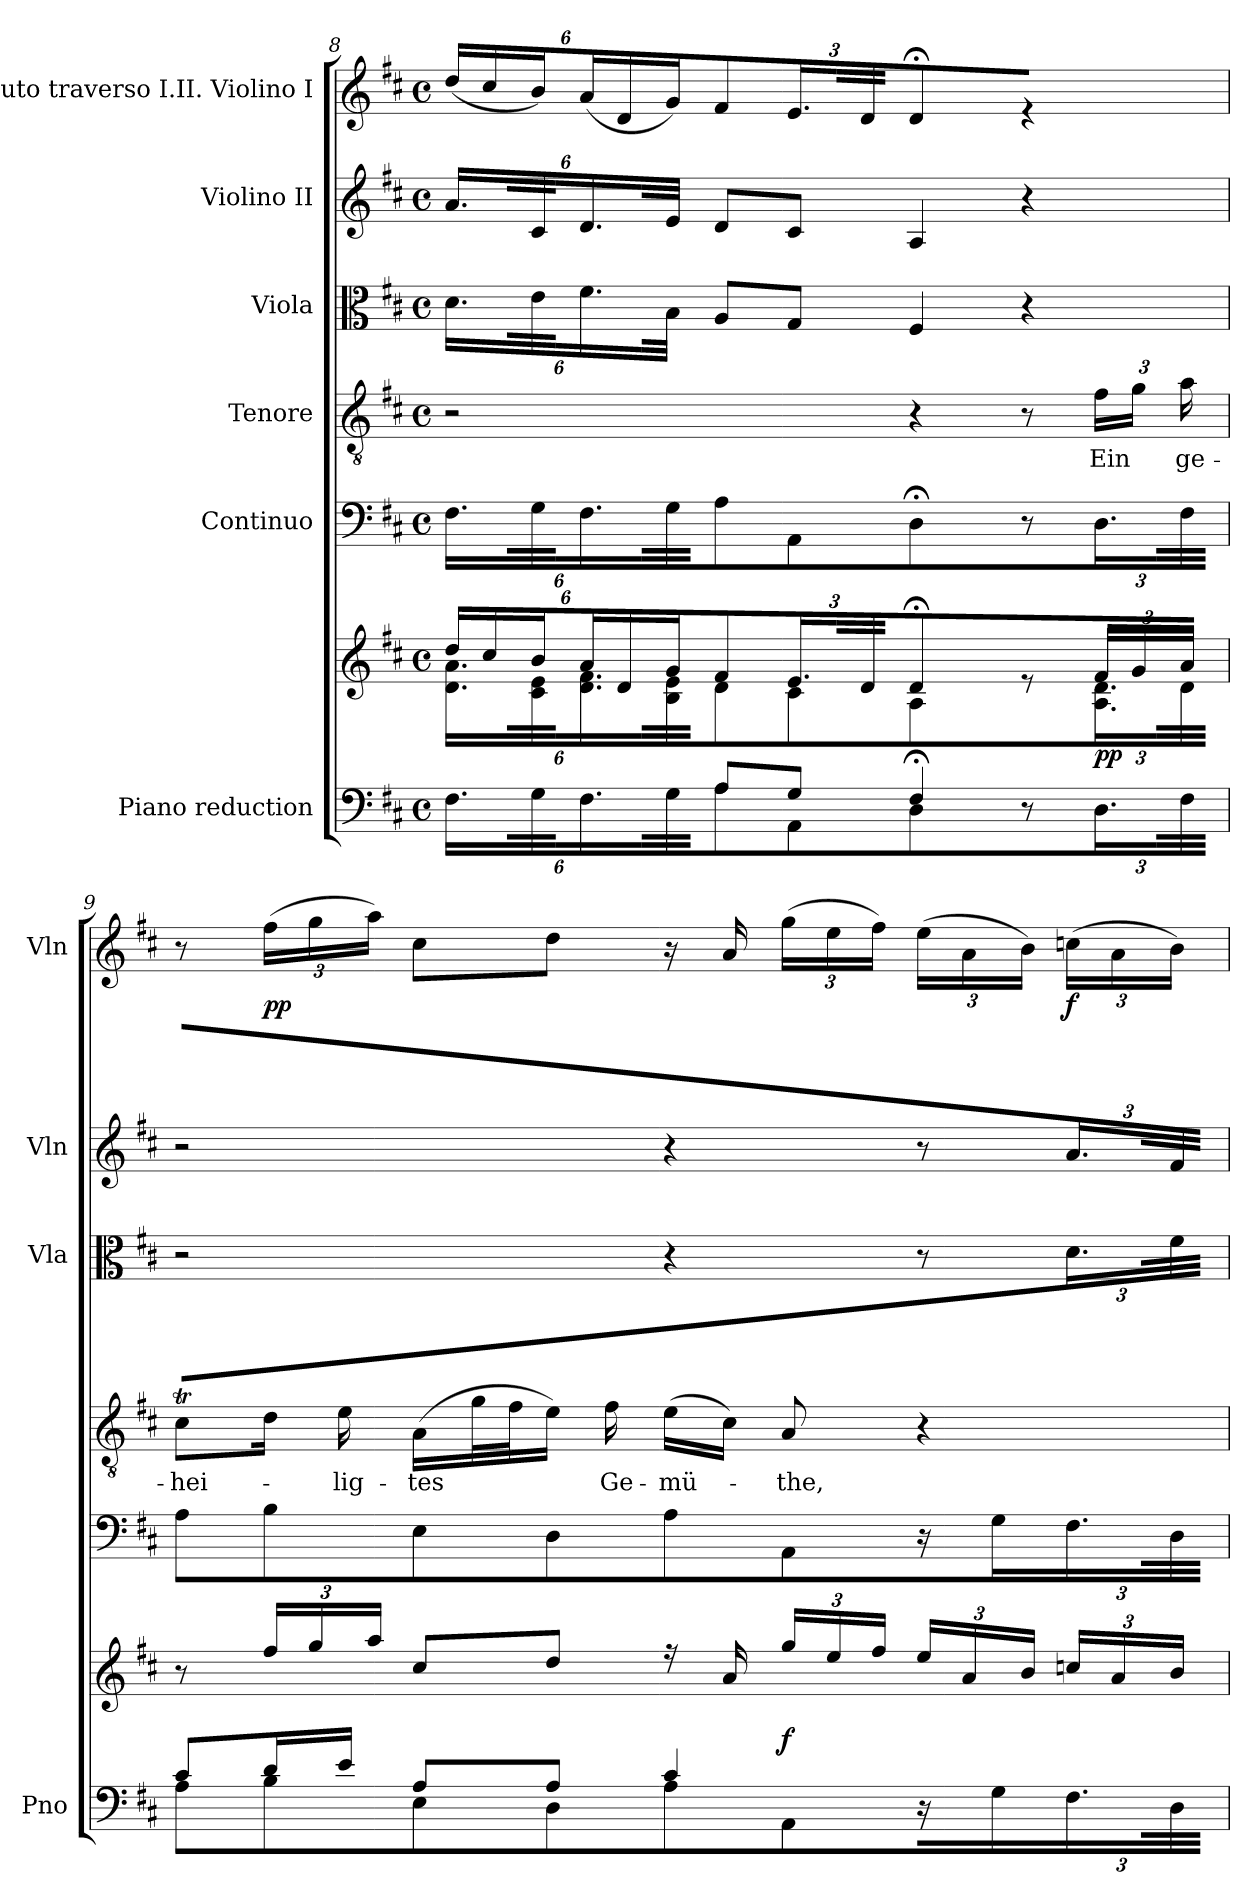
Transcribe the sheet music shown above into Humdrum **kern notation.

**kern	**kern	**dynam	**kern	**kern	**text	**kern	**kern	**kern	**dynam
*part6	*part6	*part6	*part5	*part4	*part4	*part3	*part2	*part1	*part1
*staff7	*staff6	*staff6/7	*staff5	*staff4	*staff4	*staff3	*staff2	*staff1	*staff1
*I"Piano reduction	*	*	*I"Continuo	*I"Tenore	*	*I"Viola	*I"Violino II	*I"Flauto traverso I.II. Violino I	*
*I'Pno	*	*	*	*	*	*I'Vla	*I'Vln	*I'Vln	*
*clefF4	*clefG2	*	*clefF4	*clefGv2	*	*clefC3	*clefG2	*clefG2	*
*k[f#c#]	*k[f#c#]	*	*k[f#c#]	*k[f#c#]	*	*k[f#c#]	*k[f#c#]	*k[f#c#]	*
*M4/4	*M4/4	*	*M4/4	*M4/4	*	*M4/4	*M4/4	*M4/4	*
*met(c)	*met(c)	*	*met(c)	*met(c)	*	*met(c)	*met(c)	*met(c)	*
=8	=8	=8	=8	=8	=8	=8	=8	=8	=8
*^	*	*	*	*	*	*	*	*	*
*	*Xbrackettup	*Xbrackettup	*	*Xbrackettup	*	*	*Xbrackettup	*Xbrackettup	*Xbrackettup	*
*	*	*^	*	*	*	*	*	*	*	*
4ryy	24.F#\LL	24dd/LL	24.d\ 24.a\LL	.	24.F#\LL	2r	.	24.d\LL	24.a/LL	(24dd\LL	.
.	.	24cc#/	.	.	.	.	.	.	.	24cc#\	.
.	48ryy	.	48ryy	.	48ryy	.	.	48ryy	48ryy	.	.
.	48G\J	24b/JJ	48c#\ 48e\J	.	48G\J	.	.	48e\J	48c#/J	24b\JJ)	.
.	48ryy	.	48ryy	.	48ryy	.	.	48ryy	48ryy	.	.
.	24.F#\	24a/LL	24.d\ 24.f#\	.	24.F#\	.	.	24.f#\	24.d/	(24a/LL	.
.	.	24d/	.	.	.	.	.	.	.	24d/	.
.	48ryy	.	48ryy	.	48ryy	.	.	48ryy	48ryy	.	.
.	48G\JJJ	24g/JJ	48B\ 48e\JJJ	.	48G\JJJ	.	.	48B\JJJ	48e/JJJ	24g/JJ)	.
.	48ryy	.	48ryy	.	48ryy	.	.	48ryy	48ryy	.	.
8A/L	8A\L	8f#/L	8d\L	.	8A\L	.	.	8A/L	8d/L	8f#/L	.
8G/J	8AA\J	24.e/L	8c#\J	.	8AA\J	.	.	8G/J	8c#/J	24.e/L	.
.	.	48ryy	.	.	.	.	.	.	.	48ryy	.
.	.	48d/JJJ	.	.	.	.	.	.	.	48d/JJJ	.
.	.	48ryy	.	.	.	.	.	.	.	48ryy	.
4F#;/	4D\	4d;</	4A\	.	4D;<\	4r	.	4F#/	4A/	4d;</	.
8r	8ryy	8r	8ryy	.	8r	8r	.	4r	4r	4r	.
*	*	*	*	*	*	*Xbrackettup	*	*	*	*	*
!	!	!	!	!LO:DY:b	!	!	!LO:LY:b	!	!	!	!
8ryy	24.D\LL	24f#/LL	24.A\ 24.d\LL	pp	24.D\LL	24f#\LL	Ein	.	.	.	.
.	.	24g/	.	.	.	24g\JJ	.	.	.	.	.
.	48ryy	.	48ryy	.	48ryy	.	.	.	.	.	.
!	!	!	!	!	!	!	!LO:LY:b	!	!	!	!
.	48F#\JJJ	24a/JJ	48d\JJJ	.	48F#\JJJ	24a\	ge-	.	.	.	.
.	48ryy	.	48ryy	.	48ryy	.	.	.	.	.	.
!!LO:LB:g=z
=9	=9	=9	=9	=9	=9	=9	=9	=9	=9	=9	=9
!	!	!	!	!	!	!	!LO:LY:b	!	!	!	!
8c#/L	8A\L	8r	8ryy	.	8A\L	8c#t\L	-hei-	2r	2r	8r	.
!	!	!	!	!	!	!	!	!	!	!	!LO:DY:b
16d/L	8B\	24ff#/LL	8f#\L	.	8B\	16d\Jk	.	.	.	(24ff#\LL	pp
.	.	24gg/	.	.	.	.	.	.	.	24gg\	.
!	!	!	!	!	!	!	!LO:LY:b	!	!	!	!
16e/JJ	.	.	.	.	.	16e\	-lig-	.	.	.	.
.	.	24aa/JJ	.	.	.	.	.	.	.	24aa\JJ)	.
!	!	!	!	!	!	!	!LO:LY:b	!	!	!	!
8A/L	8E\	8cc#/L	8g\	.	8E\	(16A\LL	-tes	.	.	8cc#\L	.
.	.	.	.	.	.	32g\L	.	.	.	.	.
.	.	.	.	.	.	32f#\J	.	.	.	.	.
8A/J	8D\J	8dd/J	8f#\J	.	8D\J	16e\JJ)	.	.	.	8dd\J	.
!	!	!	!	!	!	!	!LO:LY:b	!	!	!	!
.	.	.	.	.	.	16f#\	Ge-	.	.	.	.
!	!	!	!	!	!	!	!LO:LY:b	!	!	!	!
4c#/	8A\L	16r	4e\	.	8A\L	(16e\LL	-mü-	4r	4r	16r	.
.	.	16a/	.	.	.	16c#\JJ)	.	.	.	16a/	.
!	!	!	!	!LO:DY:b	!	!	!LO:LY:b	!	!	!	!
.	8AA\J	24gg/LL	.	f	8AA\J	8A/	-the,	.	.	(24gg\LL	.
.	.	24ee/	.	.	.	.	.	.	.	24ee\	.
.	.	24ff#/JJ	.	.	.	.	.	.	.	24ff#\JJ)	.
16r	16ryy	24ee/LL	8r	.	16r	4r	.	8r	8r	(24ee\LL	.
.	.	24a/	.	.	.	.	.	.	.	24a\	.
16ryy	16G\LL	.	.	.	16G\LL	.	.	.	.	.	.
.	.	24b/JJ	.	.	.	.	.	.	.	24b\JJ)	.
!	!	!	!	!	!	!	!	!	!	!	!LO:DY:b
8ryy	24.F#\	24ccn/LL	24.d\ 24.a\LL	.	24.F#\	.	.	24.d\LL	24.a/LL	(24ccn\LL	f
.	.	24a/	.	.	.	.	.	.	.	24a\	.
.	48ryy	.	48ryy	.	48ryy	.	.	48ryy	48ryy	.	.
.	48D\JJJ	24b/JJ	48f#\JJJ	.	48D\JJJ	.	.	48f#\JJJ	48f#/JJJ	24b\JJ)	.
.	48ryy	.	48ryy	.	48ryy	.	.	48ryy	48ryy	.	.
*v	*v	*	*	*	*	*	*	*	*	*	*
*	*v	*v	*	*	*	*	*	*	*	*
=	=	=	=	=	=	=	=	=	=
*-	*-	*-	*-	*-	*-	*-	*-	*-	*-
